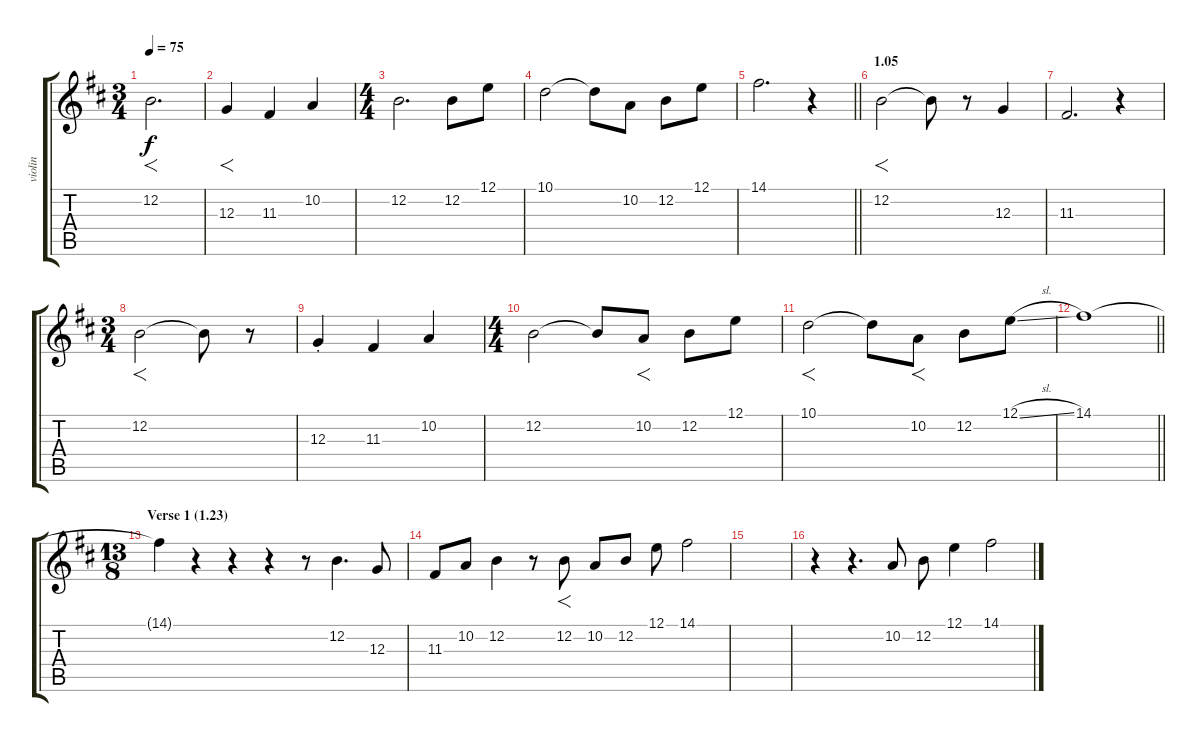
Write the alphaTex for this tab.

\track ("violin" "violin") {instrument violin}
\staff {score tabs}
\tuning (E4 B3 G3 D3 A2 E2) {hide}
\ts (3 4)
\tempo 75
\clef g2
\ks d
12.2.2{f d dy f} |
12.3.4{f} 11.3.4 10.2.4 |
\ts (4 4)
12.2.2{d} 12.2.8 12.1.8 |
10.1.2 10.1{t}.8 10.2.8 12.2.8 12.1.8 |
\barLineRight lightlight
14.1.2{d} r.4 |
\section ("" "1.05")
12.2.2{f} 12.2{t}.8 r.8 12.3.4 |
11.3.2{d} r.4 |
\ts (3 4)
12.2.2{f} 12.2{t}.8 r.8 |
12.3{st}.4 11.3.4 10.2.4 |
\ts (4 4)
12.2.2 12.2{t}.8 10.2.8{f} 12.2.8 12.1.8 |
10.1.2{f} 10.1{t}.8 10.2.8{f} 12.2.8 12.1{sl}.8 |
\barLineRight lightlight
14.1.1 |
\ts (13 8)
\section ("" "Verse 1 (1.23)")
14.1{t}.4 r.4 r.4 r.4 r.8 12.2.4{d} 12.3.8 |
11.3.8 10.2.8 12.2.4 r.8 12.2.8{f} 10.2.8 12.2.8 12.1.8 14.1.2 |
|
r.4 r.4{d} 10.2.8 12.2.8 12.1.4 14.1.2
